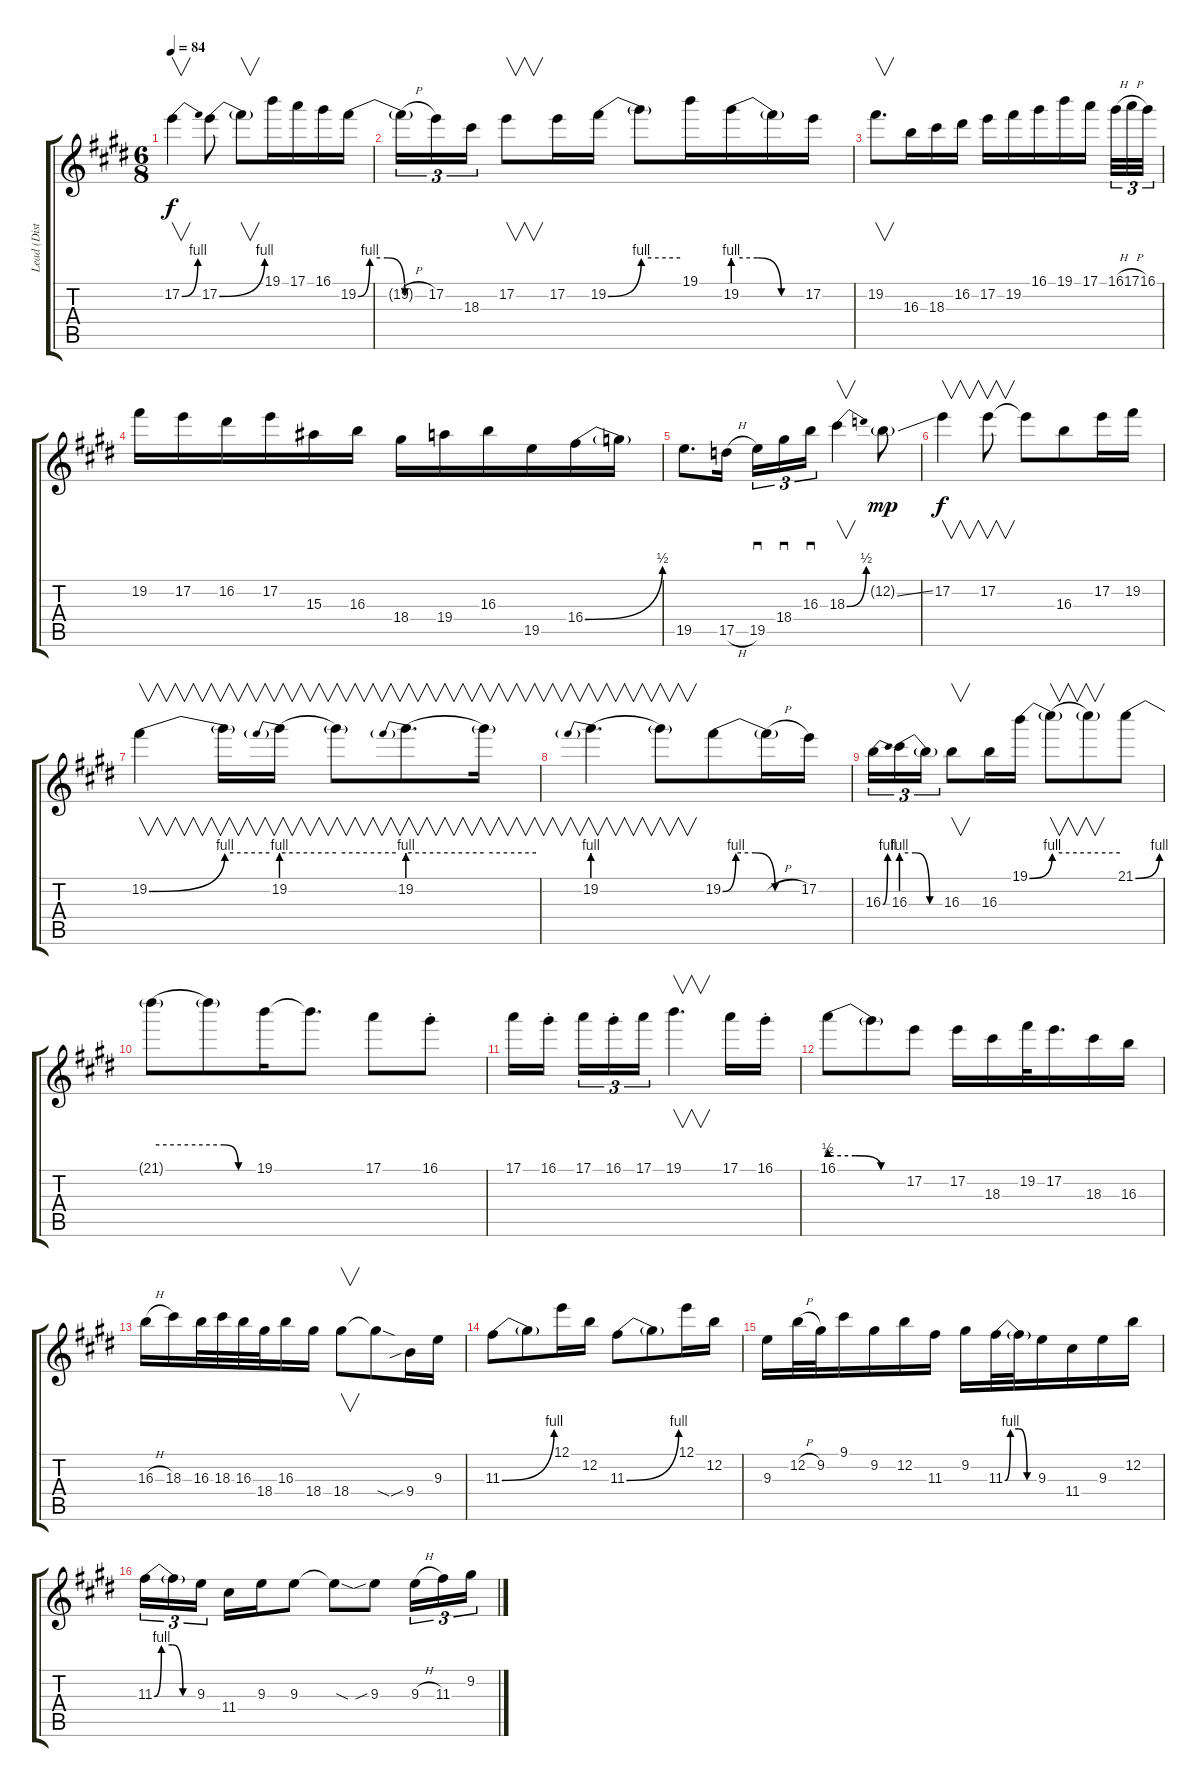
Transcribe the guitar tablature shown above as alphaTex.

\track ("Lead (Distorted)" "Lead (Dist") {instrument distortionguitar}
\staff {score tabs}
\tuning (E4 B3 G3 D3 A2 E2) {hide}
\ts (6 8)
\tempo 84
\clef g2
\ks e
17.2{be (bend 0 0 60 4)}.4{v dy f} 17.2{be (bend 0 0 60 4)}.8 17.2{t}.8{v} 19.1.16 17.1.16 16.1.16 19.2{be (custom 0 0 10 4 25 4 40 0 60 0)}.16 |
19.2{h t}.16{tu (3 2)} 17.2.16{tu (3 2)} 18.3.16{tu (3 2)} 17.2.8{v} 17.2.16 19.2{be (bend 0 0 60 4)}.16 19.2{be (hold 0 4 60 4) t}.8 19.1.16 19.2{be (custom 0 4 20 4 40 0 60 0)}.16 19.2{t}.16 17.2.16 |
19.2.8{v d} 16.3.16 18.3.16 16.2.16 17.2.16 19.2.16 16.1.16 19.1.16 17.1.16{beam splitsecondary} 16.1{h}.32{tu (3 2)} 17.1{h}.32{tu (3 2)} 16.1.32{tu (3 2)} |
19.2.16 17.2.16 16.2.16 17.2.16 15.3.16 16.3.16 18.4.16 19.4.16 16.3.16 19.5.16 16.4{be (bend 0 0 60 2)}.16 16.4{t}.16 |
19.5.8{d} 17.5{h}.16{beam splitsecondary} 19.5.16{sd tu (3 2)} 18.4.16{sd tu (3 2)} 16.3.16{sd tu (3 2)} 18.3{be (bend 0 0 60 2)}.4{v} 12.2{ss g}.8{dy mp} |
17.2.4{v dy f} 17.2.8{v} 17.2{t}.8 16.3.8 17.2.16 19.2.16 |
19.2{be (bend 0 0 60 4)}.4{v} 19.2{be (hold 0 4 60 4) t}.16{v} 19.2{be (prebend 0 4 60 4)}.16{v} 19.2{be (hold 0 4 60 4) t}.8{v} 19.2{be (prebend 0 4 60 4)}.8{v d} 19.2{be (hold 0 4 60 4) t}.16{v} |
19.2{be (prebend 0 4 60 4)}.4{v d} 19.2{t}.8{v} 19.2{be (custom 0 0 10 4 25 4 40 0 60 0)}.8 19.2{h t}.16 17.2.16 |
16.3{be (bend 0 0 60 4)}.16{tu (3 2)} 16.3{be (custom 0 4 20 4 40 0 60 0)}.16{tu (3 2)} 16.3{t}.16{tu (3 2)} 16.3.8{v} 16.3.16 19.1{be (bend 0 0 60 4)}.16 19.1{be (hold 0 4 60 4) t}.8{v} 19.1{t}.8{v} 21.1{be (bend 0 0 60 4)}.8 |
21.1{be (hold 0 4 60 4) t}.8 21.1{be (custom 0 4 20 4 40 0 60 0) t}.8 19.1.16 19.1{t}.8{d} 17.1.8 16.1{st}.8 |
17.1.16 16.1{st}.16{beam splitsecondary} 17.1.16{tu (3 2)} 16.1{st}.16{tu (3 2)} 17.1.16{tu (3 2)} 19.1.4{v d} 17.1.16 16.1{st}.16 |
16.1{be (custom 0 2 20 2 40 0 60 0)}.8 16.1{t}.8 17.2.8 17.2.16 18.3.16 19.2.32 17.2.16{d} 18.3.16 16.3.16 |
16.3{h}.16 18.3.16 16.3.32 18.3.32 16.3.32 18.4.32 16.3.16 18.4.16 18.4.8{v} 18.4{sod t}.8 9.4{sib}.16 9.3.16 |
11.3{be (bend 0 0 60 4)}.8 11.3{t}.8 12.1.16 12.2.16 11.3{be (bend 0 0 60 4)}.8 11.3{t}.8 12.1.16 12.2.16 |
9.3.16 12.2{h}.32 9.2.32 9.1.16 9.2.16 12.2.16 11.3.16 9.2.16 11.3{be (custom 0 0 10 4 25 4 40 0 60 0)}.32 11.3{t}.32 9.3.16 11.4.16 9.3.16 12.2.16 |
11.3{be (custom 0 0 10 4 25 4 40 0 60 0)}.16{tu (3 2)} 11.3{t}.16{tu (3 2)} 9.3.16{tu (3 2) beam splitsecondary} 11.4.16 9.3.16 9.3.8 9.3{sod t}.8 9.3{sib}.8 9.3{h}.16{tu (3 2)} 11.3.16{tu (3 2)} 9.2.16{tu (3 2)}
